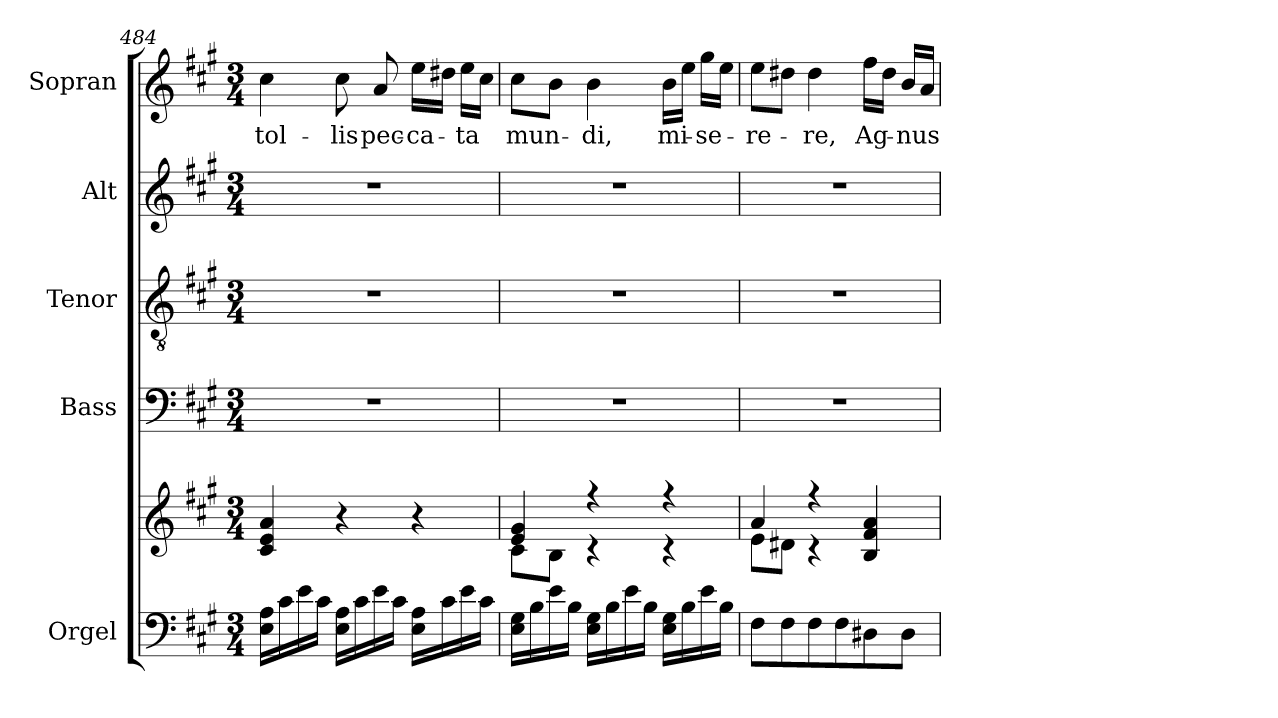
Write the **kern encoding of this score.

**kern	**kern	**kern	**kern	**kern	**kern	**text
*part5	*part5	*part4	*part3	*part2	*part1	*part1
*staff6	*staff5	*staff4	*staff3	*staff2	*staff1	*staff1
*I"Orgel	*	*I"Bass	*I"Tenor	*I"Alt	*I"Sopran	*
*I'Org.	*	*I'B.	*I'T.	*I'A.	*I'S.	*
*clefF4	*clefG2	*clefF4	*clefGv2	*clefG2	*clefG2	*
*k[f#c#g#]	*k[f#c#g#]	*k[f#c#g#]	*k[f#c#g#]	*k[f#c#g#]	*k[f#c#g#]	*
*A:	*A:	*A:	*A:	*A:	*A:	*
*M3/4	*M3/4	*M3/4	*M3/4	*M3/4	*M3/4	*
=484	=484	=484	=484	=484	=484	=484
!	!	!	!	!	!	!LO:LY:b
16E\ 16A\LL	4c#/ 4e/ 4a/	2.r	2.r	2.r	4cc#\	tol-
16c#\	.	.	.	.	.	.
16e\	.	.	.	.	.	.
16c#\JJ	.	.	.	.	.	.
!	!	!	!	!	!	!LO:LY:b
16E\ 16A\LL	4r	.	.	.	8cc#\	-lis
16c#\	.	.	.	.	.	.
!	!	!	!	!	!	!LO:LY:b
16e\	.	.	.	.	8a/	pec-
16c#\JJ	.	.	.	.	.	.
!	!	!	!	!	!	!LO:LY:b
16E\ 16A\LL	4r	.	.	.	16ee\LL	-ca-
16c#\	.	.	.	.	16dd#X\JJ	.
!	!	!	!	!	!	!LO:LY:b
16e\	.	.	.	.	16ee\LL	-ta
16c#\JJ	.	.	.	.	16cc#\JJ	.
!!LO:LB:g=z
=485	=485	=485	=485	=485	=485	=485
*	*^	*	*	*	*	*
!	!	!	!	!	!	!	!LO:LY:b
16E\ 16G#\LL	4e/ 4g#/	8c#\L	2.r	2.r	2.r	8cc#\L	mun-
16B\	.	.	.	.	.	.	.
16e\	.	8B\J	.	.	.	8b\J	.
16B\JJ	.	.	.	.	.	.	.
!	!	!	!	!	!	!	!LO:LY:b
16E\ 16G#\LL	4r	4r	.	.	.	4b\	-di,
16B\	.	.	.	.	.	.	.
16e\	.	.	.	.	.	.	.
16B\JJ	.	.	.	.	.	.	.
!	!	!	!	!	!	!	!LO:LY:b
16E\ 16G#\LL	4r	4r	.	.	.	16b\LL	mi-
16B\	.	.	.	.	.	16ee\JJ	.
!	!	!	!	!	!	!	!LO:LY:b
16e\	.	.	.	.	.	16gg#\LL	-se-
16B\JJ	.	.	.	.	.	16ee\JJ	.
=486	=486	=486	=486	=486	=486	=486	=486
!	!	!	!	!	!	!	!LO:LY:b
8F#\L	4a/	8e\L	2.r	2.r	2.r	8ee\L	-re-
8F#\	.	8d#X\J	.	.	.	8dd#X\J	.
!	!	!	!	!	!	!	!LO:LY:b
8F#\	4r	4r	.	.	.	4dd#\	-re,
8F#\	.	.	.	.	.	.	.
!	!	!	!	!	!	!	!LO:LY:b
8D#X\	4B/ 4f#/ 4a/	4ryy	.	.	.	16ff#\LL	Ag-
.	.	.	.	.	.	16dd#\JJ	.
!	!	!	!	!	!	!	!LO:LY:b
8D#\J	.	.	.	.	.	16b/LL	-nus
.	.	.	.	.	.	16a/JJ	.
*	*v	*v	*	*	*	*	*
=	=	=	=	=	=	=
*-	*-	*-	*-	*-	*-	*-
